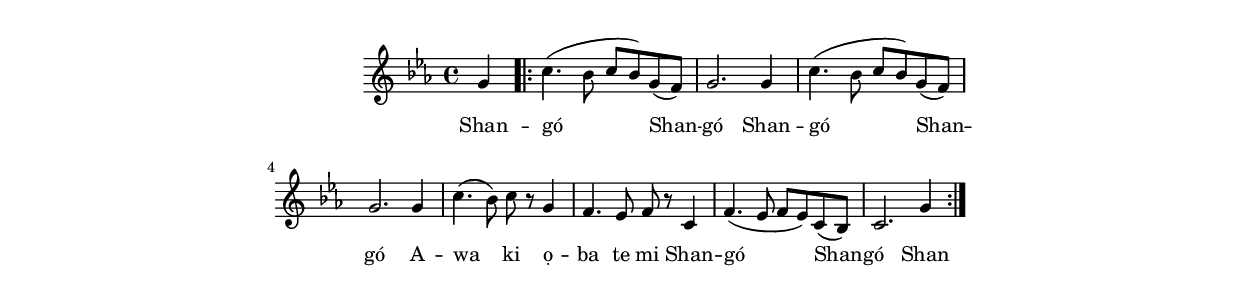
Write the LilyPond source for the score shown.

\version "2.19.45"
\paper {
	line-width = 4.6\in
}

melody = \relative c'' {
  \clef treble
  \key c \minor
  \time 4/4
  \set Score.voltaSpannerDuration = #(ly:make-moment 4/4)
	\new Voice = "words" {
			\partial 4 g4 |
			\repeat volta 2 {
				c4.( bes8 c bes) g( f) | g2. g4 |
				c4.( bes8 c bes) g( f) | g2. g4 |
				c4.( bes8) c r g4 | f4. ees8 f r c4 |
				f4.( ees8 f ees) c( bes) | c2. g'4
				
			}
		}
}

text =  \lyricmode {
	Shan -- |
	gó__ Shan -- gó Shan -- |
	gó__ Shan -- gó A -- | wa__ ki  ọ -- |
	ba te mi Shan -- | gó__ Shan -- gó__ Shan -- |
}

\score {
  <<
    \new ChordNames {
      \set chordChanges = ##t
    }
    \new Staff  {
    	\new Voice = "one" { \melody }
  	}
    \new Lyrics \lyricsto "words" \text
  >>
  \layout { 
   #(layout-set-staff-size 16)
   }
  \midi { 
  	\tempo 4 = 125
  }
}